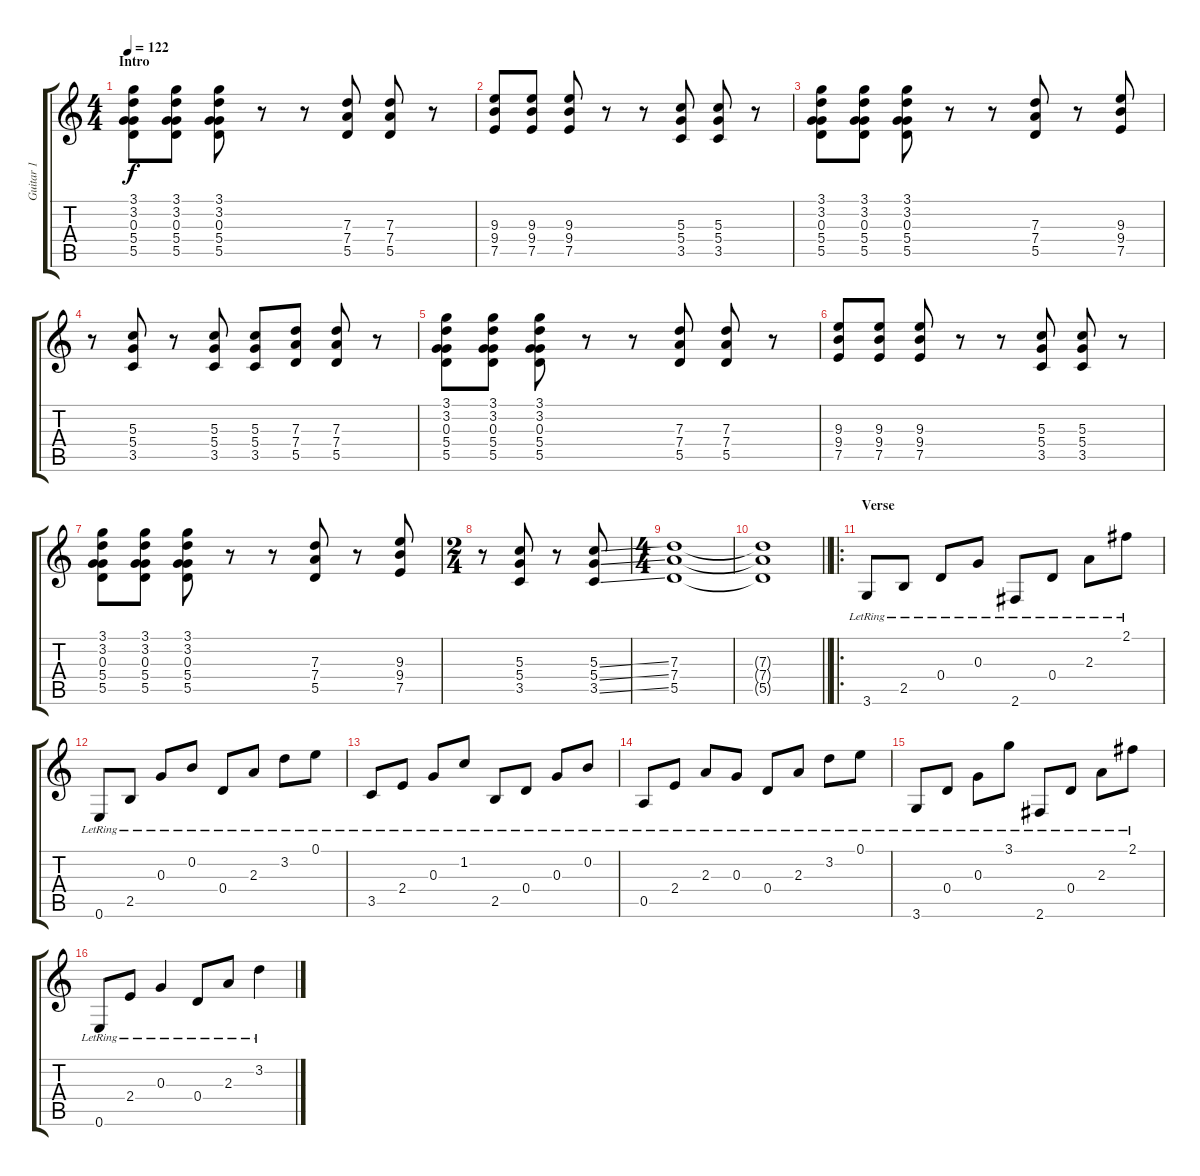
\track ("Guitar 1" "Guitar 1") {instrument overdrivenguitar}
\staff {score tabs}
\tuning (E4 B3 G3 D3 A2 E2) {hide}
\ts (4 4)
\section ("" "Intro")
\tempo 122
\clef g2
\ks c
(3.1 3.2 0.3 5.4 5.5).8{dy f instrument overdrivenguitar} (3.1 3.2 0.3 5.4 5.5).8 (3.1 3.2 0.3 5.4 5.5).8 r.8 r.8 (7.3 7.4 5.5).8 (7.3 7.4 5.5).8 r.8 |
(9.3 9.4 7.5).8 (9.3 9.4 7.5).8 (9.3 9.4 7.5).8 r.8 r.8 (5.3 5.4 3.5).8 (5.3 5.4 3.5).8 r.8 |
(3.1 3.2 0.3 5.4 5.5).8 (3.1 3.2 0.3 5.4 5.5).8 (3.1 3.2 0.3 5.4 5.5).8 r.8 r.8 (7.3 7.4 5.5).8 r.8 (9.3 9.4 7.5).8 |
r.8 (5.3 5.4 3.5).8 r.8 (5.3 5.4 3.5).8 (5.3 5.4 3.5).8 (7.3 7.4 5.5).8 (7.3 7.4 5.5).8 r.8 |
(3.1 3.2 0.3 5.4 5.5).8 (3.1 3.2 0.3 5.4 5.5).8 (3.1 3.2 0.3 5.4 5.5).8 r.8 r.8 (7.3 7.4 5.5).8 (7.3 7.4 5.5).8 r.8 |
(9.3 9.4 7.5).8 (9.3 9.4 7.5).8 (9.3 9.4 7.5).8 r.8 r.8 (5.3 5.4 3.5).8 (5.3 5.4 3.5).8 r.8 |
(3.1 3.2 0.3 5.4 5.5).8 (3.1 3.2 0.3 5.4 5.5).8 (3.1 3.2 0.3 5.4 5.5).8 r.8 r.8 (7.3 7.4 5.5).8 r.8 (9.3 9.4 7.5).8 |
\ts (2 4)
r.8 (5.3 5.4 3.5).8 r.8 (5.3{ss} 5.4{ss} 3.5{ss}).8 |
\ts (4 4)
(7.3 7.4 5.5).1 |
\barLineRight lightlight
(7.3{t} 7.4{t} 5.5{t}).1 |
\ro
\section ("" "Verse")
3.6{lr}.8{instrument electricguitarclean} 2.5{lr}.8 0.4{lr}.8 0.3{lr}.8 2.6{lr}.8 0.4{lr}.8 2.3{lr}.8 2.1{lr}.8 |
0.6{lr}.8 2.5{lr}.8 0.3{lr}.8 0.2{lr}.8 0.4{lr}.8 2.3{lr}.8 3.2{lr}.8 0.1{lr}.8 |
3.5{lr}.8 2.4{lr}.8 0.3{lr}.8 1.2{lr}.8 2.5{lr}.8 0.4{lr}.8 0.3{lr}.8 0.2{lr}.8 |
0.5{lr}.8 2.4{lr}.8 2.3{lr}.8 0.3{lr}.8 0.4{lr}.8 2.3{lr}.8 3.2{lr}.8 0.1{lr}.8 |
3.6{lr}.8 0.4{lr}.8 0.3{lr}.8 3.1{lr}.8 2.6{lr}.8 0.4{lr}.8 2.3{lr}.8 2.1{lr}.8 |
0.6{lr}.8 2.4{lr}.8 0.3{lr}.4 0.4{lr}.8 2.3{lr}.8 3.2{lr}.4
